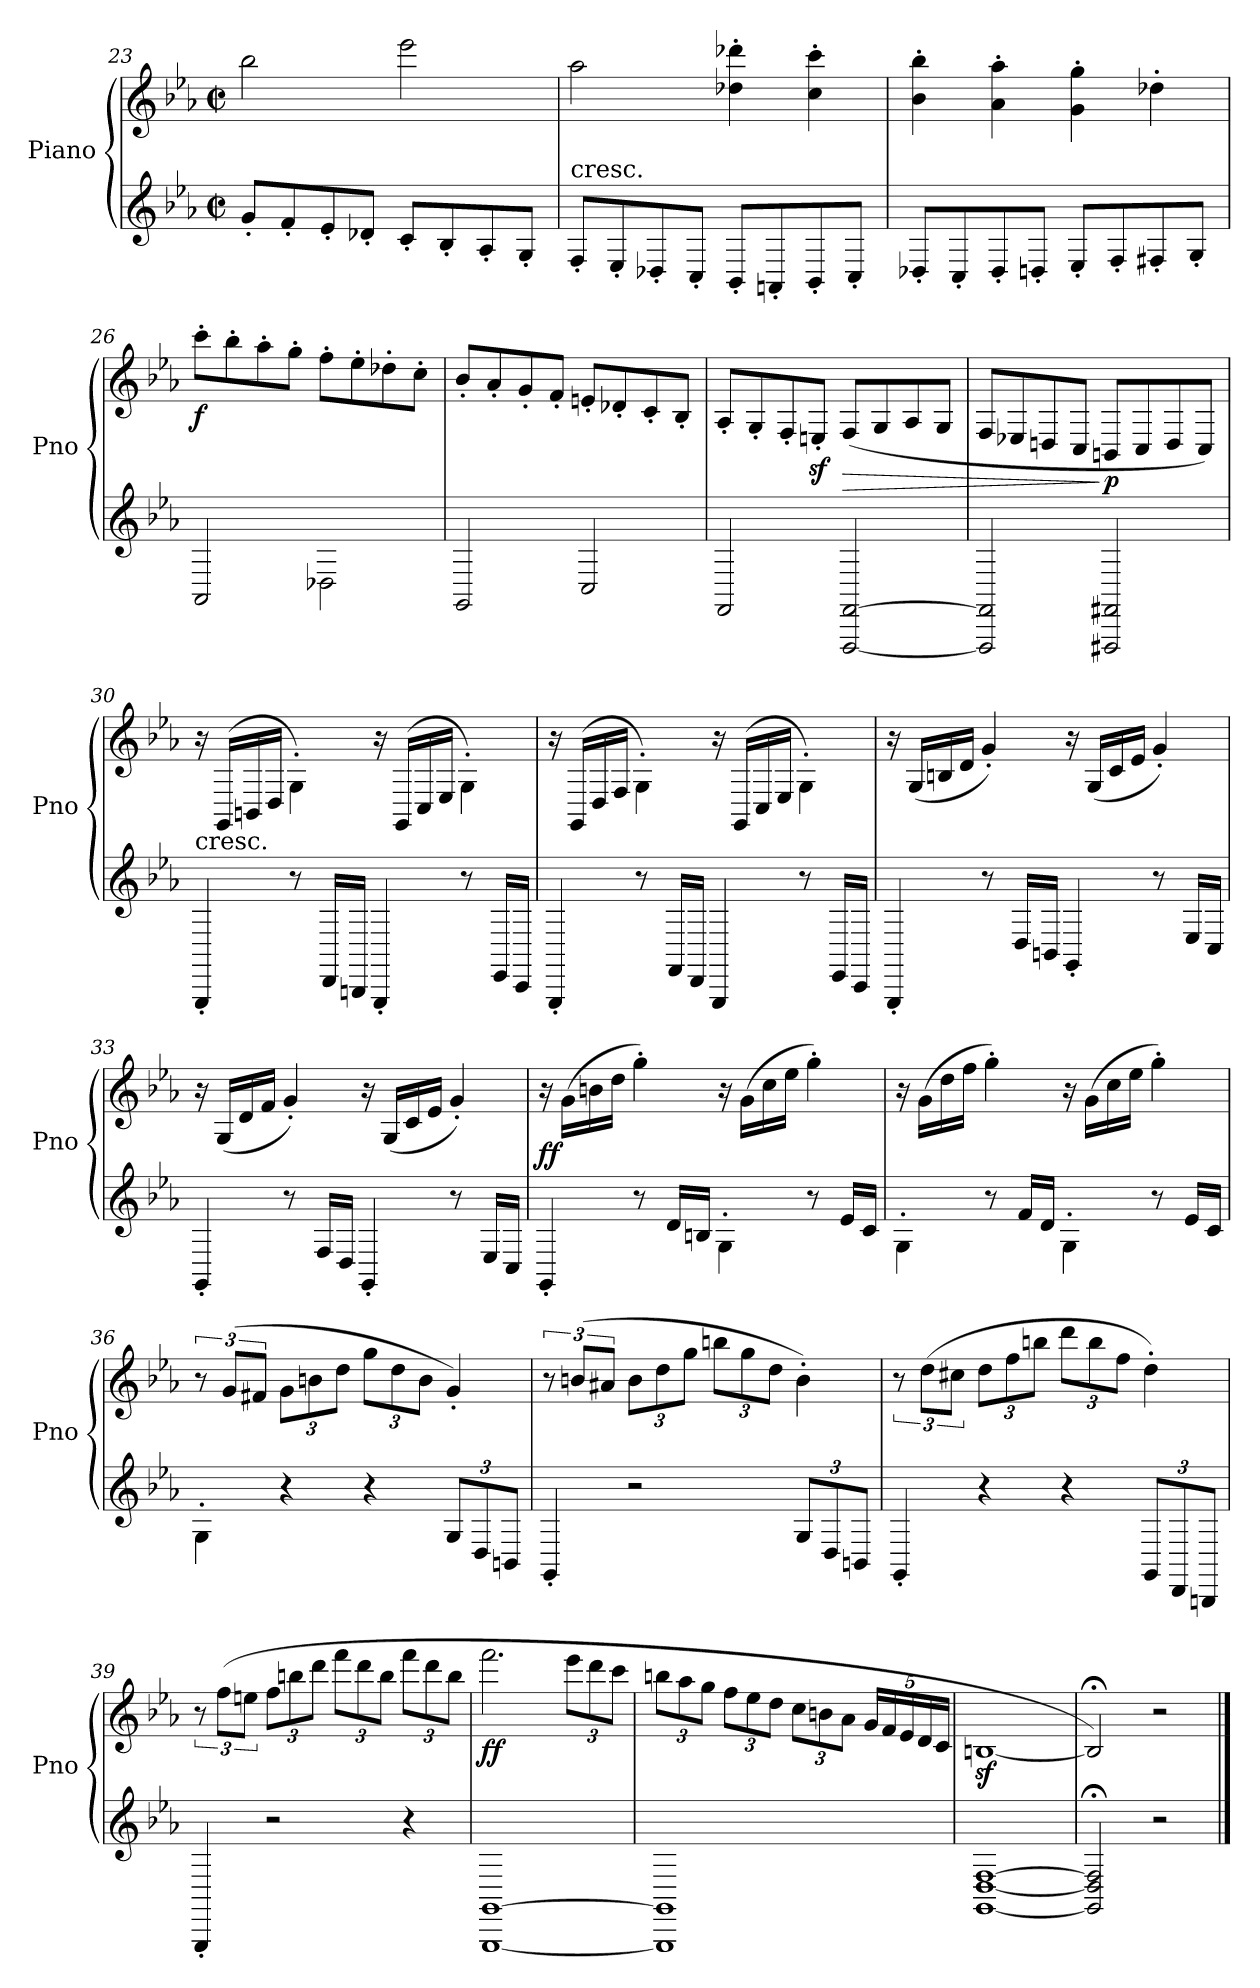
**kern	**kern	**dynam
*part1	*part1	*part1
*staff2	*staff1	*staff1/2
*I"Piano	*	*
*I'Pno	*	*
!!LO:LB:g=z
*clefG2	*clefG2	*
*k[b-e-a-]	*k[b-e-a-]	*
*M2/2	*M2/2	*
*met(c|)	*met(c|)	*
=23	=23	=23
8g'/L	2bb-\	.
8f'/	.	.
8e-'/	.	.
8d-X'/J	.	.
8c'/L	2eee-\	.
8B-'/	.	.
8A-'/	.	.
8G'/J	.	.
=24	=24	=24
!LO:TX:a:t=cresc.	!	!
8F'/L	2aa-\	.
8E-'/	.	.
8D-X'/	.	.
8C'/J	.	.
8BB-'/L	4dd-X\' 4ddd-X\'	.
8AAn'/	.	.
8BB-'/	4cc\' 4ccc\'	.
8C'/J	.	.
=25	=25	=25
8D-X'/L	4b-\' 4bb-\'	.
8C'/	.	.
8D-'/	4a-\' 4aa-\'	.
8Dn'/J	.	.
8E-'/L	4g\' 4gg\'	.
8F'/	.	.
8F#X'/	4dd-X'\	.
8G'/J	.	.
=26	=26	=26
!	!	!LO:DY:b
2AA-/	8ccc'\L	f
.	8bb-'\	.
.	8aa-'\	.
.	8gg'\J	.
2D-X\	8ff'\L	.
.	8ee-'\	.
.	8dd-X'\	.
.	8cc'\J	.
!!LO:LB:g=z
=27	=27	=27
2GG/	8b-'/L	.
.	8a-'/	.
.	8g'/	.
.	8f'/J	.
2C/	8en'/L	.
.	8d-X'/	.
.	8c'/	.
.	8B-'/J	.
=28	=28	=28
2FF/	8A-'/L	.
.	8G'/	.
.	8F'/	.
.	8Enz<'/J	.
!	!	!LO:HP:b
[2FFF/ [2FF/	(>8F/L	>
.	8G/	.
.	8A-/	.
.	8G/J	.
=29	=29	=29
2FFF/] 2FF/]	8F/L	.
.	8E-X/	.
.	8Dn/	.
.	8C/J	.
!	!	!LO:DY:n=1:b
2FFF#X/ 2FF#X/	8BBn/L	] p
.	8C/	.
.	8D/	.
.	8C/J)	.
!!LO:PB:g=z
=30	=30	=30
!	!LO:TX:b:t=cresc.	!
4GGG'/	16r	.
.	(>16GG/LL	.
.	16BBn/	.
.	16D/JJ	.
8r	4G'\)	.
16DD/LL	.	.
16BBBn/JJ	.	.
4GGG'/	16r	.
.	(>16GG/LL	.
.	16C/	.
.	16E-/JJ	.
8r	4G'\)	.
16EE-/LL	.	.
16CC/JJ	.	.
=31	=31	=31
4GGG'/	16r	.
.	(>16GG/LL	.
.	16D/	.
.	16F/JJ	.
8r	4G'\)	.
16FF/LL	.	.
16DD/JJ	.	.
4GGG/	16r	.
.	(>16GG/LL	.
.	16C/	.
.	16E-/JJ	.
8r	4G'\)	.
16EE-/LL	.	.
16CC/JJ	.	.
!!LO:LB:g=z
=32	=32	=32
4GGG'/	16r	.
.	(<16G/LL	.
.	16Bn/	.
.	16d/JJ	.
8r	4g'/)	.
16D/LL	.	.
16BBn/JJ	.	.
4GG'/	16r	.
.	(<16G/LL	.
.	16c/	.
.	16e-/JJ	.
8r	4g'/)	.
16E-/LL	.	.
16C/JJ	.	.
=33	=33	=33
4GG'/	16r	.
.	(<16G/LL	.
.	16d/	.
.	16f/JJ	.
8r	4g'/)	.
16F/LL	.	.
16D/JJ	.	.
4GG'/	16r	.
.	(<16G/LL	.
.	16c/	.
.	16e-/JJ	.
8r	4g'/)	.
16E-/LL	.	.
16C/JJ	.	.
!!LO:LB:g=z
=34	=34	=34
!	!	!LO:DY:b
4GG'/	16r	ff
.	(>16g\LL	.
.	16bn\	.
.	16dd\JJ	.
8r	4gg'\)	.
16d/LL	.	.
16Bn/JJ	.	.
4G'\	16r	.
.	(>16g\LL	.
.	16cc\	.
.	16ee-\JJ	.
8r	4gg'\)	.
16e-/LL	.	.
16c/JJ	.	.
=35	=35	=35
4G'\	16r	.
.	(>16g\LL	.
.	16dd\	.
.	16ff\JJ	.
8r	4gg'\)	.
16f/LL	.	.
16d/JJ	.	.
4G'\	16r	.
.	(>16g\LL	.
.	16cc\	.
.	16ee-\JJ	.
8r	4gg'\)	.
16e-/LL	.	.
16c/JJ	.	.
=36	=36	=36
4G'\	12r	.
.	(>12g/L	.
.	12f#X/J	.
*	*Xbrackettup	*
4r	12g\L	.
.	12bn\	.
.	12dd\J	.
4r	12gg\L	.
.	12dd\	.
.	12b\J	.
*Xbrackettup	*	*
12G/L	4g'/)	.
12D/	.	.
12BBn/J	.	.
!!LO:LB:g=z
=37	=37	=37
*	*brackettup	*
4GG'/	12r	.
.	(>12bn/L	.
.	12a#X/J	.
*	*Xbrackettup	*
2r	12b\L	.
.	12dd\	.
.	12gg\J	.
.	12bbn\L	.
.	12gg\	.
.	12dd\J	.
12G/L	4b'\)	.
12D/	.	.
12BBn/J	.	.
=38	=38	=38
*	*brackettup	*
4GG'/	12r	.
.	(>12dd\L	.
.	12cc#X\J	.
*	*Xbrackettup	*
4r	12dd\L	.
.	12ff\	.
.	12bbn\J	.
4r	12ddd\L	.
.	12bb\	.
.	12ff\J	.
12GG/L	4dd'\)	.
12DD/	.	.
12BBBn/J	.	.
!!LO:LB:g=z
=39	=39	=39
*	*brackettup	*
4GGG'/	12r	.
.	(>12ff\L	.
.	12een\J	.
*	*Xbrackettup	*
2r	12ff\L	.
.	12bbn\	.
.	12ddd\J	.
.	12fff\L	.
.	12ddd\	.
.	12bb\J	.
4r	12fff\L	.
.	12ddd\	.
.	12bb\J	.
=40	=40	=40
!	!	!LO:DY:b
[1GGG [1GG	2.fff\	ff
.	12eee-\L	.
.	12ddd\	.
.	12ccc\J	.
=41	=41	=41
1GGG] 1GG]	12bbn\L	.
.	12aa-\	.
.	12gg\J	.
.	12ff\L	.
.	12ee-\	.
.	12dd\J	.
.	12cc\L	.
.	12bn\	.
.	12a-\J	.
.	20g/LL	.
.	20f/	.
.	20e-/	.
.	20d/	.
.	20c/JJ	.
=42	=42	=42
[1GG [1D [1F	[1Bnz<	.
=43	=43	=43
2GG/]; 2D/]; 2F/];	2B;</])	.
2r	2r	.
==	==	==
*-	*-	*-
